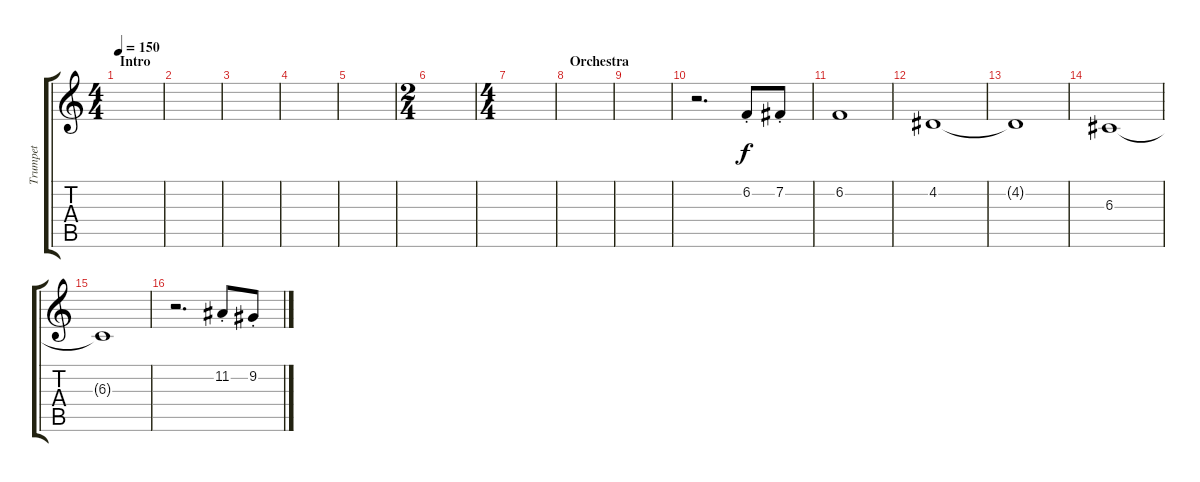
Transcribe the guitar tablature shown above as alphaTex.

\track ("Trumpet" "Trumpet") {instrument trumpet}
\staff {score tabs}
\tuning (E4 B3 G3 D3 A2 E2) {hide}
\ts (4 4)
\section ("" "Intro")
\tempo 150
\clef g2
\ks c
|
|
|
|
|
\ts (2 4)
|
\ts (4 4)
|
\section ("" "Orchestra")
|
|
r.2{d} 6.2{st}.8 7.2{st}.8 |
6.2.1 |
4.2.1{dy f} |
4.2{t}.1 |
6.3.1 |
6.3{t}.1 |
r.2{d} 11.2{st}.8 9.2{st}.8
